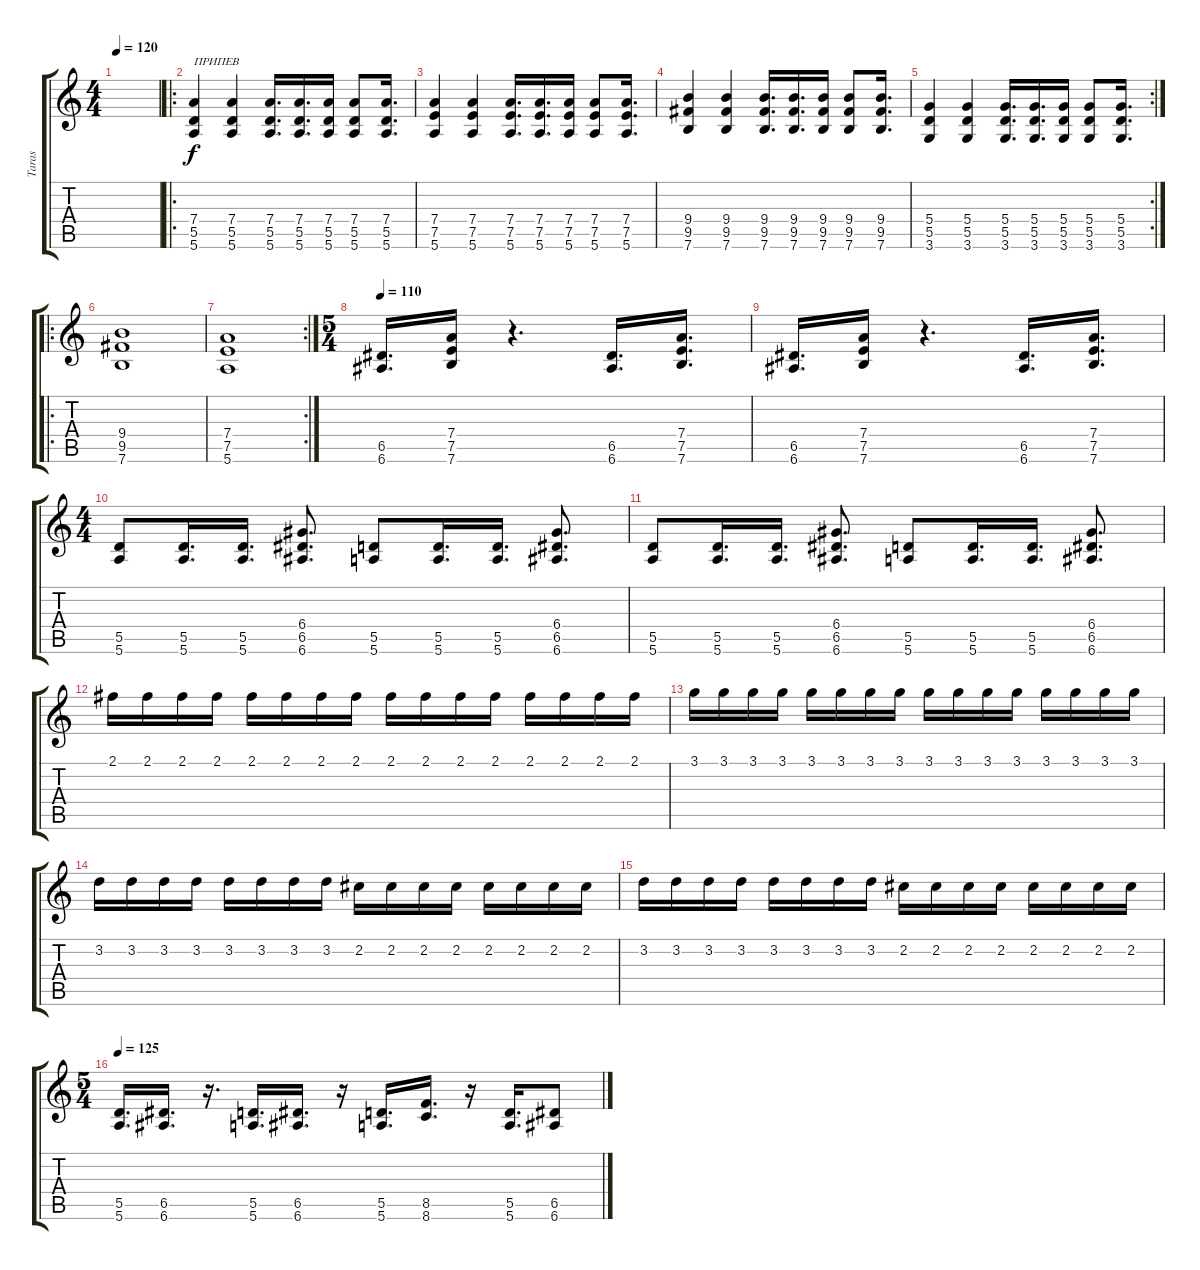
\track ("Taras" "Taras") {instrument overdrivenguitar}
\staff {score tabs}
\tuning (E4 B3 G3 D3 A2 E2) {hide}
\ts (4 4)
\tempo 120
\clef g2
\ks c
|
\ro
(7.4 5.5 5.6).4{txt "ПРИПЕВ"} (7.4 5.5 5.6).4 (7.4 5.5 5.6).16{d} (7.4 5.5 5.6).16{d} (7.4 5.5 5.6).16 (7.4 5.5 5.6).8 (7.4 5.5 5.6).16{d} |
(7.4 7.5 5.6).4 (7.4 7.5 5.6).4 (7.4 7.5 5.6).16{d} (7.4 7.5 5.6).16{d} (7.4 7.5 5.6).16 (7.4 7.5 5.6).8 (7.4 7.5 5.6).16{d} |
(9.4 9.5 7.6).4 (9.4 9.5 7.6).4 (9.4 9.5 7.6).16{d} (9.4 9.5 7.6).16{d} (9.4 9.5 7.6).16 (9.4 9.5 7.6).8 (9.4 9.5 7.6).16{d} |
\rc 2
(5.4 5.5 3.6).4 (5.4 5.5 3.6).4 (5.4 5.5 3.6).16{d} (5.4 5.5 3.6).16{d} (5.4 5.5 3.6).16 (5.4 5.5 3.6).8 (5.4 5.5 3.6).16{d} |
\ro
(9.4 9.5 7.6).1 |
\rc 2
(7.4 7.5 5.6).1 |
\ts (5 4)
\tempo 110
(6.5 6.6).16{d} (7.4 7.5 7.6).16 r.4{d} (6.5 6.6).16{d} (7.4 7.5 7.6).16{d} |
(6.5 6.6).16{d} (7.4 7.5 7.6).16 r.4{d} (6.5 6.6).16{d} (7.4 7.5 7.6).16{d} |
\ts (4 4)
(5.5 5.6).8 (5.5 5.6).16{d} (5.5 5.6).16{d} (6.4 6.5 6.6).8{d} (5.5 5.6).8 (5.5 5.6).16{d} (5.5 5.6).16{d} (6.4 6.5 6.6).8{d} |
(5.5 5.6).8 (5.5 5.6).16{d} (5.5 5.6).16{d} (6.4 6.5 6.6).8{d} (5.5 5.6).8 (5.5 5.6).16{d} (5.5 5.6).16{d} (6.4 6.5 6.6).8{d} |
2.1.16 2.1.16 2.1.16 2.1.16 2.1.16 2.1.16 2.1.16 2.1.16 2.1.16 2.1.16 2.1.16 2.1.16 2.1.16 2.1.16 2.1.16 2.1.16 |
3.1.16 3.1.16 3.1.16 3.1.16 3.1.16 3.1.16 3.1.16 3.1.16 3.1.16 3.1.16 3.1.16 3.1.16 3.1.16 3.1.16 3.1.16 3.1.16 |
3.2.16 3.2.16 3.2.16 3.2.16 3.2.16 3.2.16 3.2.16 3.2.16 2.2.16 2.2.16 2.2.16 2.2.16 2.2.16 2.2.16 2.2.16 2.2.16 |
3.2.16 3.2.16 3.2.16 3.2.16 3.2.16 3.2.16 3.2.16 3.2.16 2.2.16 2.2.16 2.2.16 2.2.16 2.2.16 2.2.16 2.2.16 2.2.16 |
\ts (5 4)
\tempo 125
(5.5 5.6).16{d} (6.5 6.6).16{d} r.16{d} (5.5 5.6).16{d} (6.5 6.6).16{d} r.16 (5.5 5.6).16{d} (8.5 8.6).16{d} r.16 (5.5 5.6).16{d} (6.5 6.6).8
